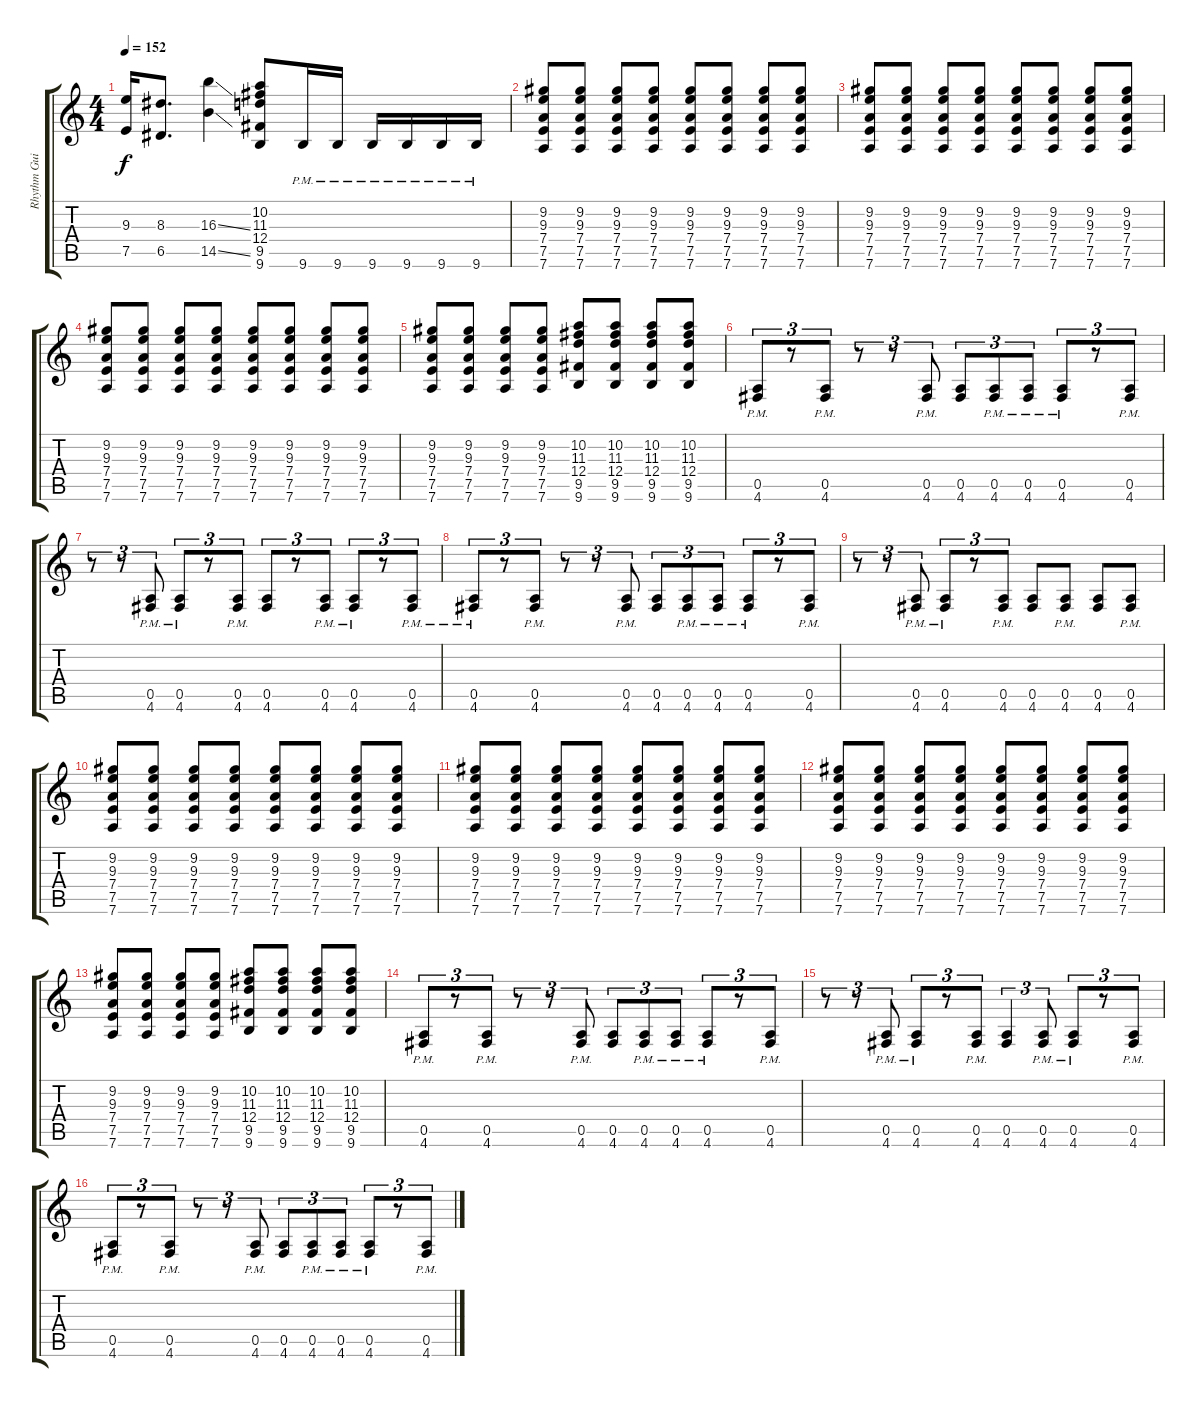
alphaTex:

\track ("Rhythm Guitar 1" "Rhythm Gui") {instrument distortionguitar}
\staff {score tabs}
\tuning (E4 B3 G3 D3 A2 D2) {hide}
\ts (4 4)
\tempo 152
\clef g2
\ks c
(9.3{t} 7.5{t}).16{dy f} (8.3 6.5).8{d} (16.3{ss} 14.5{ss}).4 (10.2 11.3 12.4 9.5 9.6).8 9.6{pm}.16 9.6{pm}.16 9.6{pm}.16 9.6{pm}.16 9.6{pm}.16 9.6{pm}.16 |
(9.2 9.3 7.4 7.5 7.6).8 (9.2 9.3 7.4 7.5 7.6).8 (9.2 9.3 7.4 7.5 7.6).8 (9.2 9.3 7.4 7.5 7.6).8 (9.2 9.3 7.4 7.5 7.6).8 (9.2 9.3 7.4 7.5 7.6).8 (9.2 9.3 7.4 7.5 7.6).8 (9.2 9.3 7.4 7.5 7.6).8 |
(9.2 9.3 7.4 7.5 7.6).8 (9.2 9.3 7.4 7.5 7.6).8 (9.2 9.3 7.4 7.5 7.6).8 (9.2 9.3 7.4 7.5 7.6).8 (9.2 9.3 7.4 7.5 7.6).8 (9.2 9.3 7.4 7.5 7.6).8 (9.2 9.3 7.4 7.5 7.6).8 (9.2 9.3 7.4 7.5 7.6).8 |
(9.2 9.3 7.4 7.5 7.6).8 (9.2 9.3 7.4 7.5 7.6).8 (9.2 9.3 7.4 7.5 7.6).8 (9.2 9.3 7.4 7.5 7.6).8 (9.2 9.3 7.4 7.5 7.6).8 (9.2 9.3 7.4 7.5 7.6).8 (9.2 9.3 7.4 7.5 7.6).8 (9.2 9.3 7.4 7.5 7.6).8 |
(9.2 9.3 7.4 7.5 7.6).8 (9.2 9.3 7.4 7.5 7.6).8 (9.2 9.3 7.4 7.5 7.6).8 (9.2 9.3 7.4 7.5 7.6).8 (10.2 11.3 12.4 9.5 9.6).8 (10.2 11.3 12.4 9.5 9.6).8 (10.2 11.3 12.4 9.5 9.6).8 (10.2 11.3 12.4 9.5 9.6).8 |
(0.5{pm} 4.6{pm}).8{tu (3 2)} r.8{tu (3 2)} (0.5{pm} 4.6{pm}).8{tu (3 2)} r.8{tu (3 2)} r.8{tu (3 2)} (0.5{pm} 4.6{pm}).8{tu (3 2)} (0.5 4.6).8{tu (3 2)} (0.5{pm} 4.6{pm}).8{tu (3 2)} (0.5{pm} 4.6{pm}).8{tu (3 2)} (0.5{pm} 4.6{pm}).8{tu (3 2)} r.8{tu (3 2)} (0.5{pm} 4.6{pm}).8{tu (3 2)} |
r.8{tu (3 2)} r.8{tu (3 2)} (0.5{pm} 4.6{pm}).8{tu (3 2)} (0.5{pm} 4.6{pm}).8{tu (3 2)} r.8{tu (3 2)} (0.5{pm} 4.6{pm}).8{tu (3 2)} (0.5 4.6).8{tu (3 2)} r.8{tu (3 2)} (0.5{pm} 4.6{pm}).8{tu (3 2)} (0.5{pm} 4.6{pm}).8{tu (3 2)} r.8{tu (3 2)} (0.5{pm} 4.6{pm}).8{tu (3 2)} |
(0.5{pm} 4.6{pm}).8{tu (3 2)} r.8{tu (3 2)} (0.5{pm} 4.6{pm}).8{tu (3 2)} r.8{tu (3 2)} r.8{tu (3 2)} (0.5{pm} 4.6{pm}).8{tu (3 2)} (0.5 4.6).8{tu (3 2)} (0.5{pm} 4.6{pm}).8{tu (3 2)} (0.5{pm} 4.6{pm}).8{tu (3 2)} (0.5{pm} 4.6{pm}).8{tu (3 2)} r.8{tu (3 2)} (0.5{pm} 4.6{pm}).8{tu (3 2)} |
r.8{tu (3 2)} r.8{tu (3 2)} (0.5{pm} 4.6{pm}).8{tu (3 2)} (0.5{pm} 4.6{pm}).8{tu (3 2)} r.8{tu (3 2)} (0.5{pm} 4.6{pm}).8{tu (3 2)} (0.5 4.6).8 (0.5{pm} 4.6{pm}).8 (0.5 4.6).8 (0.5{pm} 4.6{pm}).8 |
(9.2 9.3 7.4 7.5 7.6).8 (9.2 9.3 7.4 7.5 7.6).8 (9.2 9.3 7.4 7.5 7.6).8 (9.2 9.3 7.4 7.5 7.6).8 (9.2 9.3 7.4 7.5 7.6).8 (9.2 9.3 7.4 7.5 7.6).8 (9.2 9.3 7.4 7.5 7.6).8 (9.2 9.3 7.4 7.5 7.6).8 |
(9.2 9.3 7.4 7.5 7.6).8 (9.2 9.3 7.4 7.5 7.6).8 (9.2 9.3 7.4 7.5 7.6).8 (9.2 9.3 7.4 7.5 7.6).8 (9.2 9.3 7.4 7.5 7.6).8 (9.2 9.3 7.4 7.5 7.6).8 (9.2 9.3 7.4 7.5 7.6).8 (9.2 9.3 7.4 7.5 7.6).8 |
(9.2 9.3 7.4 7.5 7.6).8 (9.2 9.3 7.4 7.5 7.6).8 (9.2 9.3 7.4 7.5 7.6).8 (9.2 9.3 7.4 7.5 7.6).8 (9.2 9.3 7.4 7.5 7.6).8 (9.2 9.3 7.4 7.5 7.6).8 (9.2 9.3 7.4 7.5 7.6).8 (9.2 9.3 7.4 7.5 7.6).8 |
(9.2 9.3 7.4 7.5 7.6).8 (9.2 9.3 7.4 7.5 7.6).8 (9.2 9.3 7.4 7.5 7.6).8 (9.2 9.3 7.4 7.5 7.6).8 (10.2 11.3 12.4 9.5 9.6).8 (10.2 11.3 12.4 9.5 9.6).8 (10.2 11.3 12.4 9.5 9.6).8 (10.2 11.3 12.4 9.5 9.6).8 |
(0.5{pm} 4.6{pm}).8{tu (3 2)} r.8{tu (3 2)} (0.5{pm} 4.6{pm}).8{tu (3 2)} r.8{tu (3 2)} r.8{tu (3 2)} (0.5{pm} 4.6{pm}).8{tu (3 2)} (0.5 4.6).8{tu (3 2)} (0.5{pm} 4.6{pm}).8{tu (3 2)} (0.5{pm} 4.6{pm}).8{tu (3 2)} (0.5{pm} 4.6{pm}).8{tu (3 2)} r.8{tu (3 2)} (0.5{pm} 4.6{pm}).8{tu (3 2)} |
r.8{tu (3 2)} r.8{tu (3 2)} (0.5{pm} 4.6{pm}).8{tu (3 2)} (0.5{pm} 4.6{pm}).8{tu (3 2)} r.8{tu (3 2)} (0.5{pm} 4.6{pm}).8{tu (3 2)} (0.5 4.6).4{tu (3 2)} (0.5{pm} 4.6{pm}).8{tu (3 2)} (0.5{pm} 4.6{pm}).8{tu (3 2)} r.8{tu (3 2)} (0.5{pm} 4.6{pm}).8{tu (3 2)} |
(0.5{pm} 4.6{pm}).8{tu (3 2)} r.8{tu (3 2)} (0.5{pm} 4.6{pm}).8{tu (3 2)} r.8{tu (3 2)} r.8{tu (3 2)} (0.5{pm} 4.6{pm}).8{tu (3 2)} (0.5 4.6).8{tu (3 2)} (0.5{pm} 4.6{pm}).8{tu (3 2)} (0.5{pm} 4.6{pm}).8{tu (3 2)} (0.5{pm} 4.6{pm}).8{tu (3 2)} r.8{tu (3 2)} (0.5{pm} 4.6{pm}).8{tu (3 2)}
